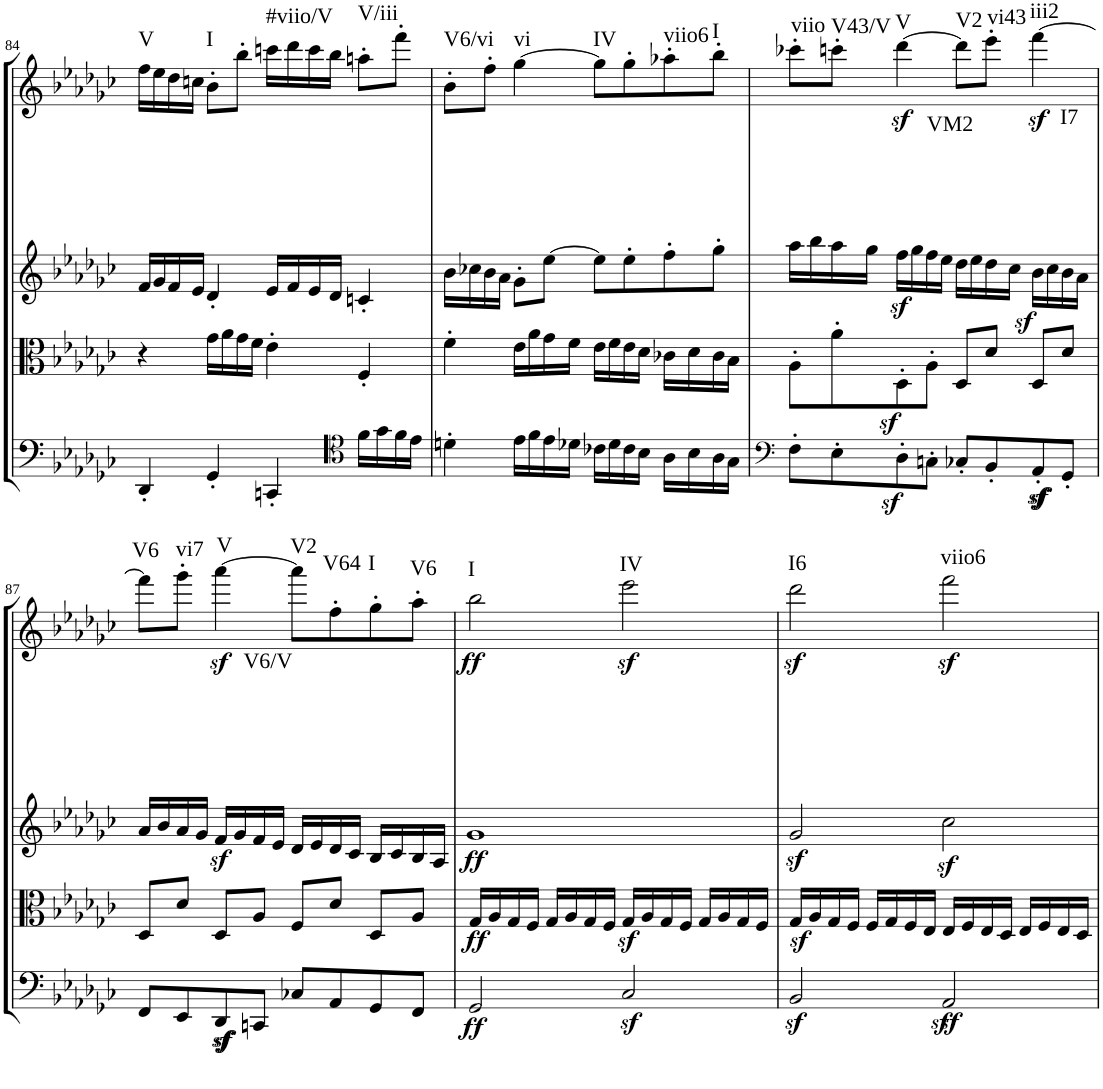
**kern	**dynam	**kern	**dynam	**kern	**dynam	**harte	**kern	**dynam	**harte
*part4	*part4	*part3	*part3	*part2	*part2	*part2	*part1	*part1	*part1
*staff4	*staff4	*staff3	*staff3	*staff2	*staff2	*	*staff1	*staff1	*
*I"Violoncello.	*	*I"Viola.	*	*I"Violino II.	*	*	*I"Violino I.	*	*
*I'Vc	*	*I'Vla	*	*I'Vln	*	*	*I'Vln	*	*
!!LO:PB:g=z
*clefF4	*	*clefC3	*	*clefG2	*	*	*clefG2	*	*
*k[b-e-a-d-g-c-]	*	*k[b-e-a-d-g-c-]	*	*k[b-e-a-d-g-c-]	*	*	*k[b-e-a-d-g-c-]	*	*
*G-:	*	*G-:	*	*G-:	*	*	*G-:	*	*
*M4/4	*	*M4/4	*	*M4/4	*	*	*M4/4	*	*
*met(c)	*	*met(c)	*	*met(c)	*	*	*met(c)	*	*
=84	=84	=84	=84	=84	=84	=84	=84	=84	=84
!	!	!	!	!	!	!	!	!	!LO:H:kt=V
4DD-'/	.	4r	.	16f/LL	.	.	16ff\LL	.	N
.	.	.	.	16g-/	.	.	16ee-\	.	.
.	.	.	.	16f/	.	.	16dd-\	.	.
.	.	.	.	16e-/JJ	.	.	16ccn\JJ	.	.
!	!	!	!	!	!	!	!	!	!LO:H:kt=I
4GG-'/	.	16g-\LL	.	4d-'/	.	.	8b-'\L	.	N
.	.	16a-\	.	.	.	.	.	.	.
.	.	16g-\	.	.	.	.	8bb-'\J	.	.
.	.	16f\JJ	.	.	.	.	.	.	.
!	!	!	!	!	!	!	!	!	!LO:H:kt=#viio/V
4CCn'/	.	4e-'\	.	16e-/LL	.	.	16cccn\LL	.	N
.	.	.	.	16f/	.	.	16ddd-\	.	.
.	.	.	.	16e-/	.	.	16ccc\	.	.
.	.	.	.	16d-/JJ	.	.	16bb-\JJ	.	.
*clefC4	*	*	*	*	*	*	*	*	*
!	!	!	!	!	!	!	!	!	!LO:H:kt=V/iii
16f\LL	.	4F'/	.	4cn'/	.	.	8aan'\L	.	N
16g-\	.	.	.	.	.	.	.	.	.
16f\	.	.	.	.	.	.	8fff'\J	.	.
16e-\JJ	.	.	.	.	.	.	.	.	.
=85	=85	=85	=85	=85	=85	=85	=85	=85	=85
!	!	!	!	!	!	!	!	!	!LO:H:kt=V6/vi
4dn'\	.	4f'\	.	16b-\LL	.	.	8b-'\L	.	N
.	.	.	.	16cc-X\	.	.	.	.	.
.	.	.	.	16b-\	.	.	8ff'\J	.	.
.	.	.	.	16a-\JJ	.	.	.	.	.
!	!	!	!	!	!	!	!	!	!LO:H:kt=vi
16e-\LL	.	16e-\LL	.	8g-'\L	.	.	[4gg-\	.	N
16f\	.	16a-\	.	.	.	.	.	.	.
16e-\	.	16g-\	.	[8ee-\J	.	.	.	.	.
16d-X\JJ	.	16f\JJ	.	.	.	.	.	.	.
!	!	!	!	!	!	!	!	!	!LO:H:kt=IV
16c-X\LL	.	16e-\LL	.	8ee-\L]	.	.	8gg-\L]	.	N
16d-\	.	16f\	.	.	.	.	.	.	.
16c-\	.	16e-\	.	8ee-'\	.	.	8gg-'\	.	.
16B-\JJ	.	16d-\JJ	.	.	.	.	.	.	.
!	!	!	!	!	!	!	!	!	!LO:H:kt=viio6
16A-\LL	.	16c-X\LL	.	8ff'\	.	.	8aa-X'\	.	N
16B-\	.	16d-\	.	.	.	.	.	.	.
!	!	!	!	!	!	!	!	!	!LO:H:kt=I
16A-\	.	16c-\	.	8gg-'\J	.	.	8bb-'\J	.	N
16G-\JJ	.	16B-\JJ	.	.	.	.	.	.	.
=86	=86	=86	=86	=86	=86	=86	=86	=86	=86
*clefF4	*	*	*	*	*	*	*	*	*
!	!	!	!	!	!	!	!	!	!LO:H:kt=viio
8F'\L	.	8A-'\L	.	16aa-\LL	.	.	8ccc-X'\L	.	N
.	.	.	.	16bb-\	.	.	.	.	.
!	!	!	!	!	!	!	!	!	!LO:H:kt=V43/V
8E-'\	.	8a-'\	.	16aa-\	.	.	8cccn'\J	.	N
.	.	.	.	16gg-\JJ	.	.	.	.	.
!	!	!	!	!	!	!	!	!LO:DY:b	!LO:H:kt=V
8D-z<'\	.	8D-z<'\	.	16ffz<\LL	.	.	[4ddd-\	sf	N
.	.	.	.	16gg-\	.	.	.	.	.
!	!	!	!	!	!	!LO:H:kt=VM2	!	!	!
8Cn'\J	.	8A-'\J	.	16ff\	.	N	.	.	.
.	.	.	.	16ee-\JJ	.	.	.	.	.
!	!	!	!	!	!	!	!	!	!LO:H:kt=V2
8C-X'/L	.	8D-/L	.	16dd-\LL	.	.	8ddd-\L]	.	N
.	.	.	.	16ee-\	.	.	.	.	.
!	!	!	!	!	!	!	!	!	!LO:H:kt=vi43
8BB-'/	.	8d-/J	.	16dd-\	.	.	8eee-'\J	.	N
.	.	.	.	16cc-\JJ	.	.	.	.	.
!	!	!	!	!	!	!	!	!LO:DY:b	!LO:H:kt=iii2
8AA-z<'/	.	8D-/L	.	16b-z<\LL	.	.	[4fff\	sf	N
.	.	.	.	16cc-\	.	.	.	.	.
!	!	!	!	!	!	!LO:H:kt=I7	!	!	!
8GG-'/J	.	8d-/J	.	16b-\	.	N	.	.	.
.	.	.	.	16a-\JJ	.	.	.	.	.
!!LO:LB:g=z
=87	=87	=87	=87	=87	=87	=87	=87	=87	=87
!	!	!	!	!	!	!	!	!	!LO:H:kt=V6
8FF/L	.	8D-/L	.	16a-/LL	.	.	8fff\L]	.	N
.	.	.	.	16b-/	.	.	.	.	.
!	!	!	!	!	!	!	!	!	!LO:H:kt=vi7
8EE-/	.	8d-/J	.	16a-/	.	.	8ggg-'\J	.	N
.	.	.	.	16g-/JJ	.	.	.	.	.
!	!	!	!	!	!	!	!	!LO:DY:b	!LO:H:kt=V
8DD-z</	.	8D-/L	.	16fz</LL	.	.	[4aaa-\	sf	N
.	.	.	.	16g-/	.	.	.	.	.
!	!	!	!	!	!	!LO:H:kt=V6/V	!	!	!
8CCn/J	.	8A-/J	.	16f/	.	N	.	.	.
.	.	.	.	16e-/JJ	.	.	.	.	.
!	!	!	!	!	!	!	!	!	!LO:H:kt=V2
8C-X/L	.	8F/L	.	16d-/LL	.	.	8aaa-\L]	.	N
.	.	.	.	16e-/	.	.	.	.	.
!	!	!	!	!	!	!	!	!	!LO:H:kt=V64
8AA-/	.	8d-/J	.	16d-/	.	.	8ff'\	.	N
.	.	.	.	16c-/JJ	.	.	.	.	.
!	!	!	!	!	!	!	!	!	!LO:H:kt=I
8GG-/	.	8D-/L	.	16B-/LL	.	.	8gg-'\	.	N
.	.	.	.	16c-/	.	.	.	.	.
!	!	!	!	!	!	!	!	!	!LO:H:kt=V6
8FF/J	.	8A-/J	.	16B-/	.	.	8aa-'\J	.	N
.	.	.	.	16A-/JJ	.	.	.	.	.
=88	=88	=88	=88	=88	=88	=88	=88	=88	=88
!	!LO:DY:b	!	!LO:DY:b	!	!LO:DY:b	!	!	!LO:DY:b	!LO:H:kt=I
2GG-/	ff	16G-/LL	ff	1g-	ff	.	2bb-\	ff	N
.	.	16A-/	.	.	.	.	.	.	.
.	.	16G-/	.	.	.	.	.	.	.
.	.	16F/JJ	.	.	.	.	.	.	.
.	.	16G-/LL	.	.	.	.	.	.	.
.	.	16A-/	.	.	.	.	.	.	.
.	.	16G-/	.	.	.	.	.	.	.
.	.	16F/JJ	.	.	.	.	.	.	.
!	!	!	!	!	!	!	!	!LO:DY:b	!LO:H:kt=IV
2C-z</	.	16G-z</LL	.	.	.	.	2eee-\	sf	N
.	.	16A-/	.	.	.	.	.	.	.
.	.	16G-/	.	.	.	.	.	.	.
.	.	16F/JJ	.	.	.	.	.	.	.
.	.	16G-/LL	.	.	.	.	.	.	.
.	.	16A-/	.	.	.	.	.	.	.
.	.	16G-/	.	.	.	.	.	.	.
.	.	16F/JJ	.	.	.	.	.	.	.
=89	=89	=89	=89	=89	=89	=89	=89	=89	=89
!	!	!	!	!	!	!	!	!LO:DY:b	!LO:H:kt=I6
2BB-z</	.	16G-z</LL	.	2g-z</	.	.	2ddd-\	sf	N
.	.	16A-/	.	.	.	.	.	.	.
.	.	16G-/	.	.	.	.	.	.	.
.	.	16F/JJ	.	.	.	.	.	.	.
.	.	16F/LL	.	.	.	.	.	.	.
.	.	16G-/	.	.	.	.	.	.	.
.	.	16F/	.	.	.	.	.	.	.
.	.	16E-/JJ	.	.	.	.	.	.	.
!	!	!	!	!	!	!	!	!LO:DY:b	!LO:H:kt=viio6
2AA-z</	.	16E-/LL	.	2cc-z<\	.	.	2fff\	sf	N
.	.	16F/	.	.	.	.	.	.	.
.	.	16E-/	.	.	.	.	.	.	.
.	.	16D-/JJ	.	.	.	.	.	.	.
.	.	16E-/LL	.	.	.	.	.	.	.
.	.	16F/	.	.	.	.	.	.	.
.	.	16E-/	.	.	.	.	.	.	.
.	.	16D-/JJ	.	.	.	.	.	.	.
=	=	=	=	=	=	=	=	=	=
*-	*-	*-	*-	*-	*-	*-	*-	*-	*-
